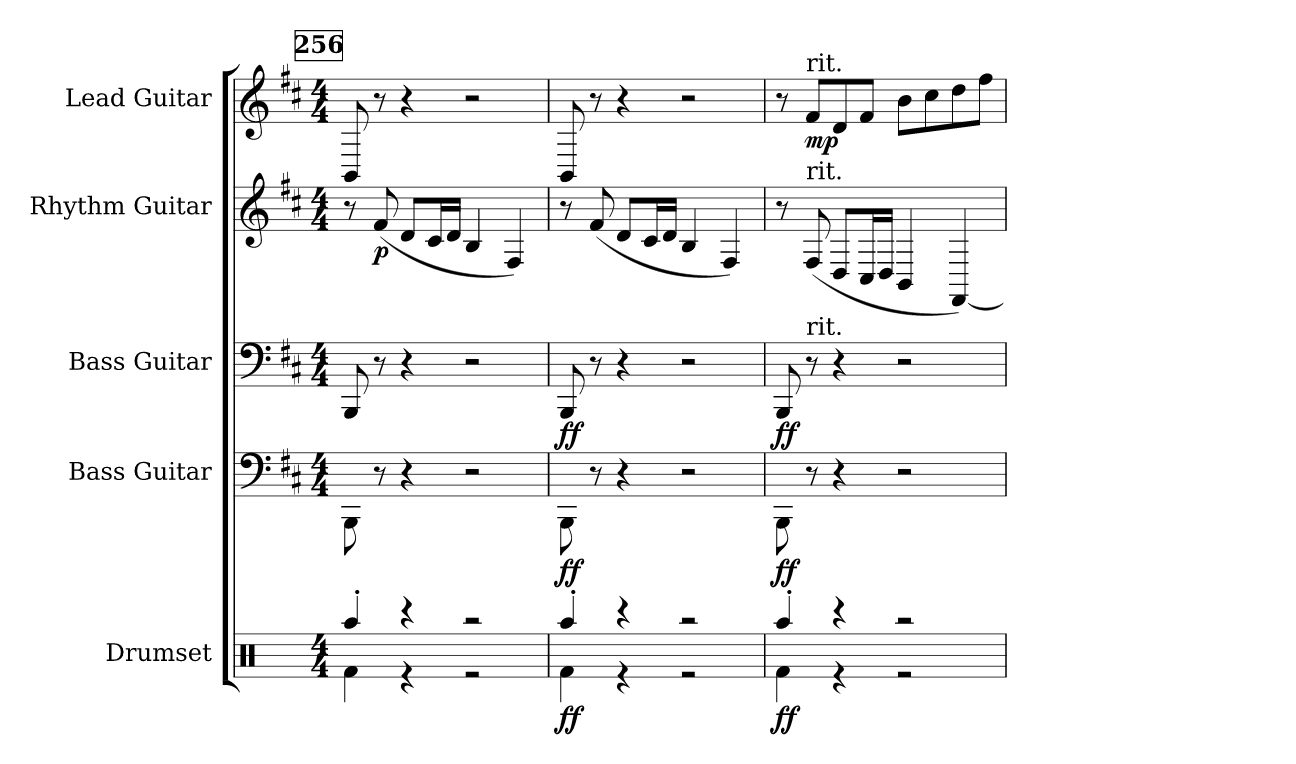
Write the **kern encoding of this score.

**kern	**dynam	**kern	**dynam	**kern	**dynam	**kern	**dynam	**kern	**dynam
*part5	*part5	*part4	*part4	*part3	*part3	*part2	*part2	*part1	*part1
*staff5	*staff5	*staff4	*staff4	*staff3	*staff3	*staff2	*staff2	*staff1	*staff1
*I"Drumset	*	*I"Bass Guitar	*	*I"Bass Guitar	*	*I"Rhythm Guitar	*	*I"Lead Guitar	*
*I'Drs.	*	*I'Bass	*	*I'Bass	*	*I'Rt.	*	*I'Ld.	*
*clefX	*	*	*	*clefF4	*	*clefG2	*	*clefG2	*
*k[]	*	*k[f#c#]	*	*k[f#c#]	*	*k[f#c#]	*	*k[f#c#]	*
*M4/4	*	*M4/4	*	*M4/4	*	*M4/4	*	*M4/4	*
*MM90	*	*MM90	*	*MM90	*	*MM90	*	*MM90	*
!!LO:REH:place=s1:a:B:fs=14:t=256
=256	=256	=256	=256	=256	=256	=256	=256	=256	=256
*^	*	*	*	*	*	*	*	*	*
4Raa'/	4Rf\	.	8BBB\	.	8BBB/	.	8r	.	8BB/	.
!	!	!	!	!	!	!	!	!LO:DY:b	!	!
.	.	.	8r	.	8r	.	(8f#/	p	8r	.
4r	4r	.	4r	.	4r	.	8d/L	.	4r	.
.	.	.	.	.	.	.	16c#/L	.	.	.
.	.	.	.	.	.	.	16d/JJ	.	.	.
2r	2r	.	2r	.	2r	.	4B/	.	2r	.
.	.	.	.	.	.	.	4F#/)	.	.	.
=257	=257	=257	=257	=257	=257	=257	=257	=257	=257	=257
!	!	!LO:DY:b	!	!LO:DY:b	!	!LO:DY:b	!	!	!	!
4Raa'/	4Rf\	ff	8BBB\	ff	8BBB/	ff	8r	.	8BB/	.
.	.	.	8r	.	8r	.	(8f#/	.	8r	.
4r	4r	.	4r	.	4r	.	8d/L	.	4r	.
.	.	.	.	.	.	.	16c#/L	.	.	.
.	.	.	.	.	.	.	16d/JJ	.	.	.
2r	2r	.	2r	.	2r	.	4B/	.	2r	.
.	.	.	.	.	.	.	4F#/)	.	.	.
!!LO:LB:g=z
=258	=258	=258	=258	=258	=258	=258	=258	=258	=258	=258
!	!	!LO:DY:b	!	!LO:DY:b	!	!LO:DY:b	!	!	!	!
4Raa'/	4Rf\	ff	8BBB\	ff	8BBB/	ff	8r	.	8r	.
!	!	!	!	!	!	!	!	!	!LO:TX:a:t=rit.	!
!	!	!	!	!	!	!	!LO:TX:a:t=rit.	!	!	!
!	!	!	!	!	!LO:TX:a:t=rit.	!	!	!	!	!
!	!	!	!	!	!	!	!	!	!	!LO:DY:b
.	.	.	8r	.	8r	.	(8F#/	.	8f#/L	mp
4r	4r	.	4r	.	4r	.	8D/L	.	8d/	.
.	.	.	.	.	.	.	16C#/L	.	8f#/J	.
.	.	.	.	.	.	.	16D/JJ	.	.	.
2r	2r	.	2r	.	2r	.	4BB/	.	8b\L	.
.	.	.	.	.	.	.	.	.	8cc#\	.
.	.	.	.	.	.	.	[4FF#/)	.	8dd\	.
.	.	.	.	.	.	.	.	.	8ff#\J	.
*v	*v	*	*	*	*	*	*	*	*	*
=	=	=	=	=	=	=	=	=	=
*-	*-	*-	*-	*-	*-	*-	*-	*-	*-
